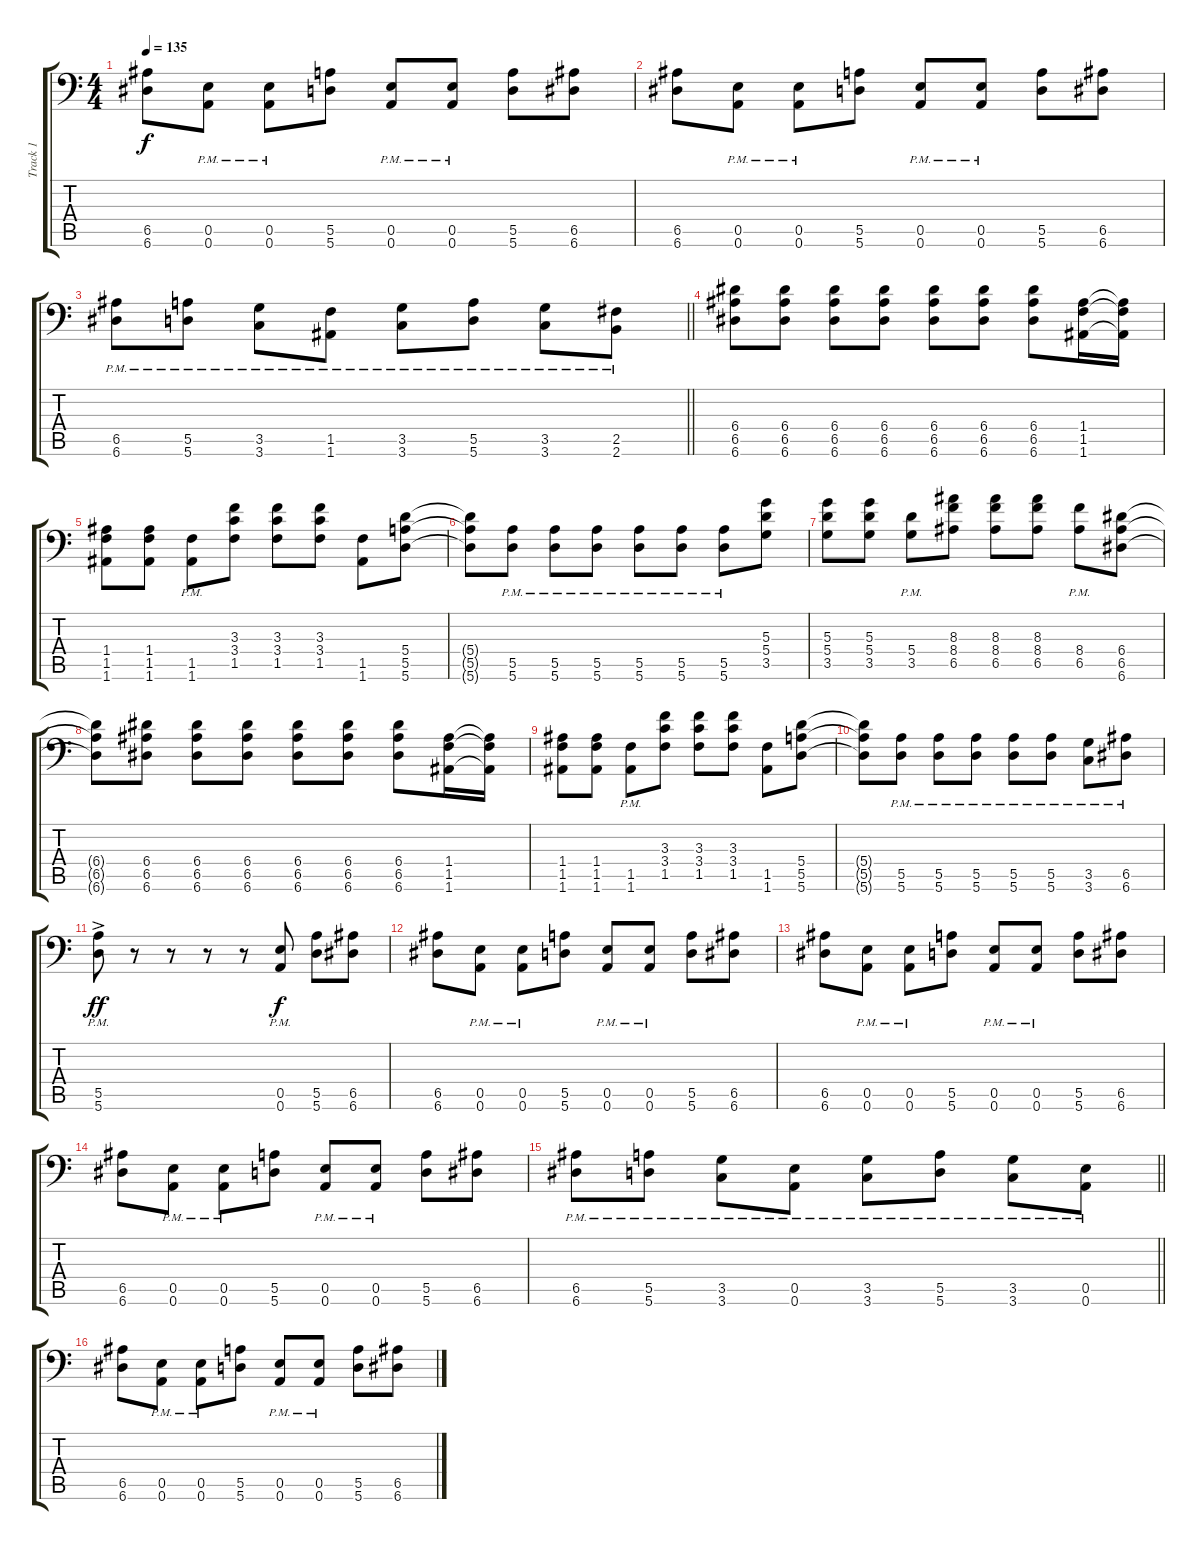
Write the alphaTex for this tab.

\track ("Track 1" "Track 1") {instrument distortionguitar}
\staff {score tabs}
\tuning (B3 Gb3 D3 A2 E2 A1) {hide}
\ts (4 4)
\tempo 135
\clef f4
\ks c
(6.5 6.6).8{dy f} (0.5{pm} 0.6{pm}).8 (0.5{pm} 0.6{pm}).8 (5.5 5.6).8 (0.5{pm} 0.6{pm}).8 (0.5{pm} 0.6{pm}).8 (5.5 5.6).8 (6.5 6.6).8 |
(6.5 6.6).8 (0.5{pm} 0.6{pm}).8 (0.5{pm} 0.6{pm}).8 (5.5 5.6).8 (0.5{pm} 0.6{pm}).8 (0.5{pm} 0.6{pm}).8 (5.5 5.6).8 (6.5 6.6).8 |
\barLineRight lightlight
(6.5{pm} 6.6{pm}).8 (5.5{pm} 5.6{pm}).8 (3.5{pm} 3.6{pm}).8 (1.5{pm} 1.6{pm}).8 (3.5{pm} 3.6{pm}).8 (5.5{pm} 5.6{pm}).8 (3.5{pm} 3.6{pm}).8 (2.5{pm} 2.6{pm}).8 |
(6.4 6.5 6.6).8 (6.4 6.5 6.6).8 (6.4 6.5 6.6).8 (6.4 6.5 6.6).8 (6.4 6.5 6.6).8 (6.4 6.5 6.6).8 (6.4 6.5 6.6).8 (1.4 1.5 1.6).16 (1.4{t} 1.5{t} 1.6{t}).16 |
(1.4 1.5 1.6).8 (1.4 1.5 1.6).8 (1.5{pm} 1.6{pm}).8 (3.3 3.4 1.5).8 (3.3 3.4 1.5).8 (3.3 3.4 1.5).8 (1.5 1.6).8 (5.4 5.5 5.6).8 |
(5.4{t} 5.5{t} 5.6{t}).8 (5.5{pm} 5.6{pm}).8 (5.5{pm} 5.6{pm}).8 (5.5{pm} 5.6{pm}).8 (5.5{pm} 5.6{pm}).8 (5.5{pm} 5.6{pm}).8 (5.5{pm} 5.6{pm}).8 (5.3 5.4 3.5).8 |
(5.3 5.4 3.5).8 (5.3 5.4 3.5).8 (5.4{pm} 3.5{pm}).8 (8.3 8.4 6.5).8 (8.3 8.4 6.5).8 (8.3 8.4 6.5).8 (8.4{pm} 6.5{pm}).8 (6.4 6.5 6.6).8 |
(6.4{t} 6.5{t} 6.6{t}).8 (6.4 6.5 6.6).8 (6.4 6.5 6.6).8 (6.4 6.5 6.6).8 (6.4 6.5 6.6).8 (6.4 6.5 6.6).8 (6.4 6.5 6.6).8 (1.4 1.5 1.6).16 (1.4{t} 1.5{t} 1.6{t}).16 |
(1.4 1.5 1.6).8 (1.4 1.5 1.6).8 (1.5{pm} 1.6{pm}).8 (3.3 3.4 1.5).8 (3.3 3.4 1.5).8 (3.3 3.4 1.5).8 (1.5 1.6).8 (5.4 5.5 5.6).8 |
(5.4{t} 5.5{t} 5.6{t}).8 (5.5{pm} 5.6{pm}).8 (5.5{pm} 5.6{pm}).8 (5.5{pm} 5.6{pm}).8 (5.5{pm} 5.6{pm}).8 (5.5{pm} 5.6{pm}).8 (3.5{pm} 3.6{pm}).8 (6.5{pm} 6.6{pm}).8 |
(5.5{pm} 5.6{ac pm}).8{dy ff} r.8 r.8 r.8 r.8 (0.5{pm} 0.6{pm}).8{dy f} (5.5 5.6).8 (6.5 6.6).8 |
(6.5 6.6).8 (0.5{pm} 0.6{pm}).8 (0.5{pm} 0.6{pm}).8 (5.5 5.6).8 (0.5{pm} 0.6{pm}).8 (0.5{pm} 0.6{pm}).8 (5.5 5.6).8 (6.5 6.6).8 |
(6.5 6.6).8 (0.5{pm} 0.6{pm}).8 (0.5{pm} 0.6{pm}).8 (5.5 5.6).8 (0.5{pm} 0.6{pm}).8 (0.5{pm} 0.6{pm}).8 (5.5 5.6).8 (6.5 6.6).8 |
(6.5 6.6).8 (0.5{pm} 0.6{pm}).8 (0.5{pm} 0.6{pm}).8 (5.5 5.6).8 (0.5{pm} 0.6{pm}).8 (0.5{pm} 0.6{pm}).8 (5.5 5.6).8 (6.5 6.6).8 |
\barLineRight lightlight
(6.5{pm} 6.6{pm}).8 (5.5{pm} 5.6{pm}).8 (3.5{pm} 3.6{pm}).8 (0.5{pm} 0.6{pm}).8 (3.5{pm} 3.6{pm}).8 (5.5{pm} 5.6{pm}).8 (3.5{pm} 3.6{pm}).8 (0.5{pm} 0.6{pm}).8 |
(6.5 6.6).8 (0.5{pm} 0.6{pm}).8 (0.5{pm} 0.6{pm}).8 (5.5 5.6).8 (0.5{pm} 0.6{pm}).8 (0.5{pm} 0.6{pm}).8 (5.5 5.6).8 (6.5 6.6).8
